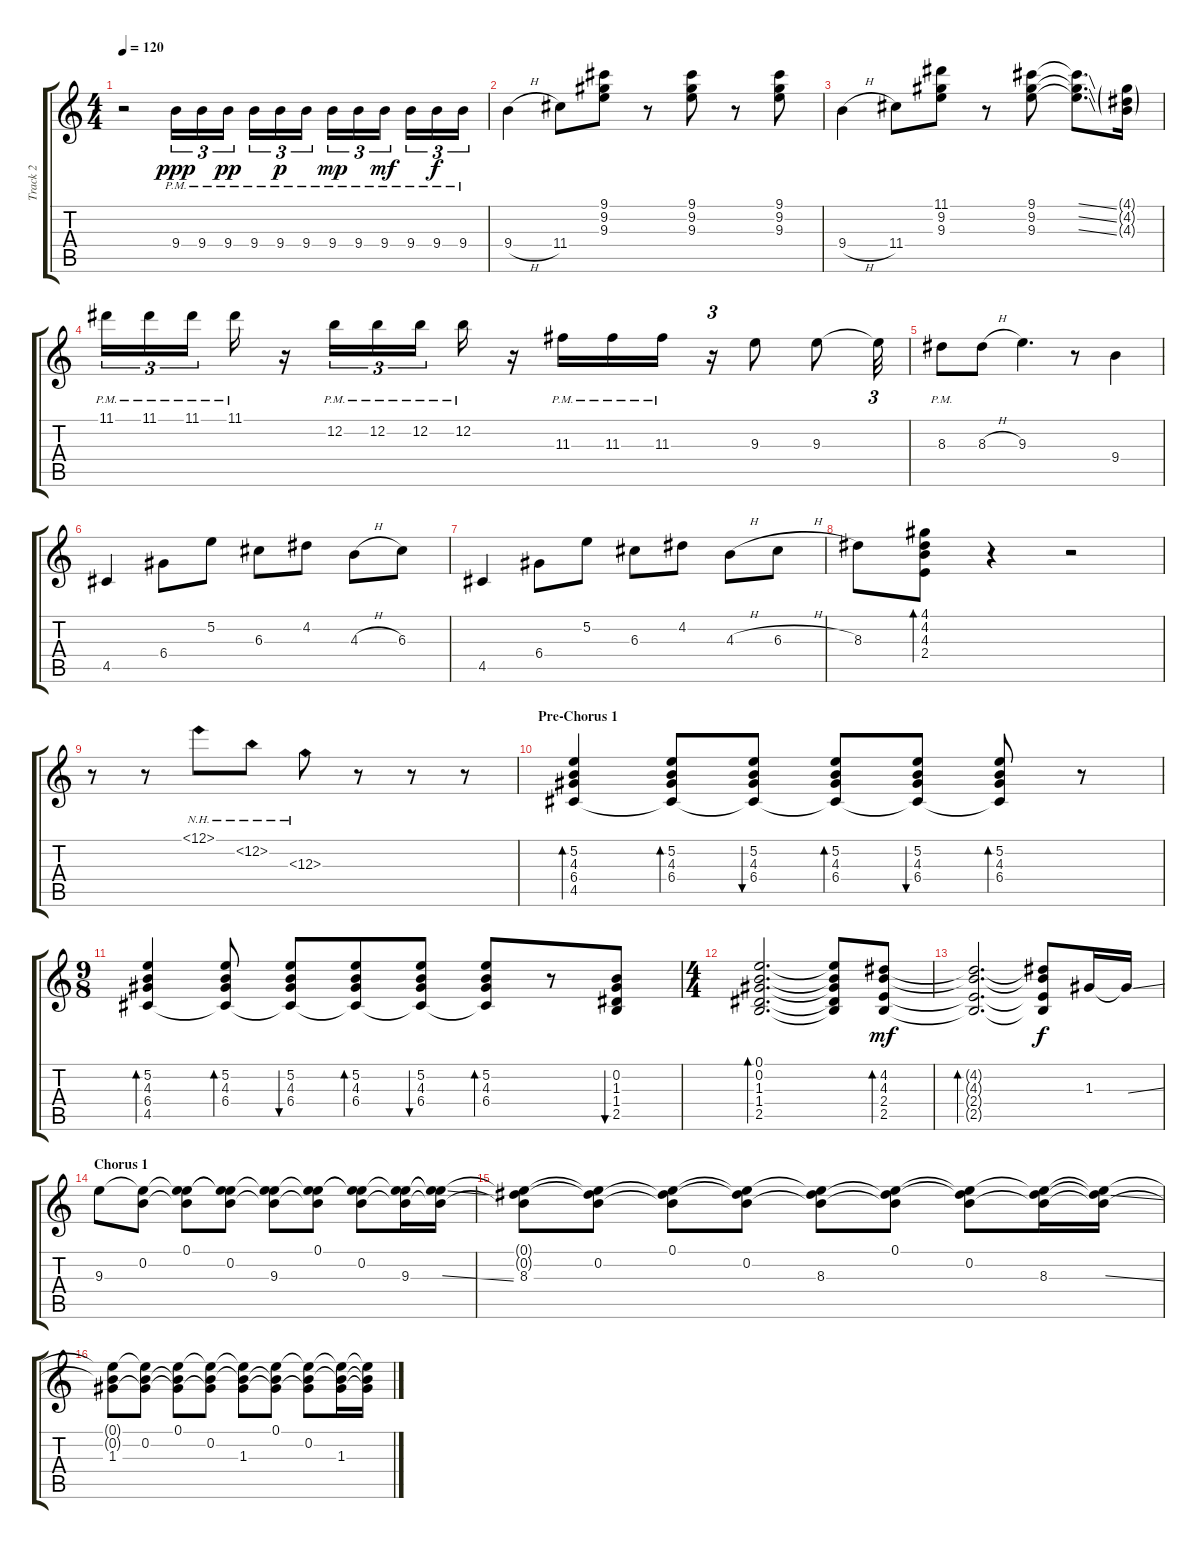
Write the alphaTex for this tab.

\track ("Track 2" "Track 2") {instrument overdrivenguitar}
\staff {score tabs}
\tuning (E4 B3 G3 D3 A2 E2) {hide}
\ts (4 4)
\tempo 120
\clef g2
\ks c
r.2{dy f} 9.4{pm}.16{tu (3 2) dy ppp} 9.4{pm}.16{tu (3 2)} 9.4{pm}.16{tu (3 2) dy pp} 9.4{pm}.16{tu (3 2)} 9.4{pm}.16{tu (3 2) dy p} 9.4{pm}.16{tu (3 2)} 9.4{pm}.16{tu (3 2) dy mp} 9.4{pm}.16{tu (3 2)} 9.4{pm}.16{tu (3 2) dy mf} 9.4{pm}.16{tu (3 2)} 9.4{pm}.16{tu (3 2) dy f} 9.4{pm}.16{tu (3 2)} |
9.4{h}.4 11.4.8 (9.1 9.2 9.3).8 r.8 (9.1 9.2 9.3).8 r.8 (9.1 9.2 9.3).8 |
9.4{h}.4 11.4.8 (11.1 9.2 9.3).8 r.8 (9.1 9.2 9.3).8 (9.1{ss t} 9.2{ss t} 9.3{ss t}).8{d} (4.1{g} 4.2{g} 4.3{g}).16 |
11.1{pm}.16{tu (3 2)} 11.1{pm}.16{tu (3 2)} 11.1{pm}.16{tu (3 2)} 11.1{pm}.16 r.16 12.2{pm}.16{tu (3 2)} 12.2{pm}.16{tu (3 2)} 12.2{pm}.16{tu (3 2)} 12.2{pm}.16 r.16 11.3{pm}.16 11.3{pm}.16 11.3{pm}.16 r.16{tu (3 2)} 9.3.8 9.3.8 9.3{t}.32{tu (3 2)} |
8.3{pm}.8 8.3{h}.8 9.3.4{d} r.8 9.4.4 |
4.5.4 6.4.8 5.2.8 6.3.8 4.2.8 4.3{h}.8 6.3.8 |
4.5.4 6.4.8 5.2.8 6.3.8 4.2.8 4.3{h}.8 6.3{h}.8 |
8.3.8 (4.1 4.2 4.3 2.4).8{bd 120} r.4 r.2 |
r.8 r.8 12.1{nh}.8 12.2{nh}.8 11.3{nh}.8 r.8 r.8 r.8 |
\section ("" "Pre-Chorus 1")
(5.2 4.3 6.4 4.5).4{bd 120} (5.2 4.3 6.4 4.5{t}).8{bd 120} (5.2 4.3 6.4 4.5{t}).8{bu 120} (5.2 4.3 6.4 4.5{t}).8{bd 120} (5.2 4.3 6.4 4.5{t}).8{bu 120} (5.2 4.3 6.4 4.5{t}).8{bd 120} r.8 |
\ts (9 8)
(5.2 4.3 6.4 4.5).4{bd 120} (5.2 4.3 6.4 4.5{t}).8{bd 120} (5.2 4.3 6.4 4.5{t}).8{bu 120} (5.2 4.3 6.4 4.5{t}).8{bd 120} (5.2 4.3 6.4 4.5{t}).8{bu 120} (5.2 4.3 6.4 4.5{t}).8{bd 120} r.8 (0.2 1.3 1.4 2.5).8{bu 120} |
\ts (4 4)
(0.1 0.2 1.3 1.4 2.5).2{d bd 120} (0.1{t} 0.2{t} 1.3{t} 1.4{t} 2.5{t}).8 (4.2 4.3 2.4 2.5).8{bd 120 dy mf} |
(4.2{t} 4.3{t} 2.4{t} 2.5{t}).2{d bd 120} (4.2{t} 4.3{t} 2.4{t} 2.5{t}).8{dy f} 1.3.16 1.3{ss t}.16 |
\section ("" "Chorus 1")
9.3.8 (0.2 9.3{t}).8 (0.1 0.2{t} 9.3{t}).8 (0.1{t} 0.2 9.3{t}).8 (0.1{t} 0.2{t} 9.3).8 (0.1 0.2{t} 9.3{t}).8 (0.1{t} 0.2 9.3{t}).8 (0.1{t} 0.2{t} 9.3).16 (0.1{t} 0.2{t} 9.3{ss t}).16 |
(0.1{t} 0.2{t} 8.3).8 (0.1{t} 0.2 8.3{t}).8 (0.1 0.2{t} 8.3{t}).8 (0.1{t} 0.2 8.3{t}).8 (0.1{t} 0.2{t} 8.3).8 (0.1 0.2{t} 8.3{t}).8 (0.1{t} 0.2 8.3{t}).8 (0.1{t} 0.2{t} 8.3).16 (0.1{t} 0.2{t} 8.3{ss t}).16 |
(0.1{t} 0.2{t} 1.3).8 (0.1{t} 0.2 1.3{t}).8 (0.1 0.2{t} 1.3{t}).8 (0.1{t} 0.2 1.3{t}).8 (0.1{t} 0.2{t} 1.3).8 (0.1 0.2{t} 1.3{t}).8 (0.1{t} 0.2 1.3{t}).8 (0.1{t} 0.2{t} 1.3).16 (0.1{t} 0.2{t} 1.3{ss t}).16
